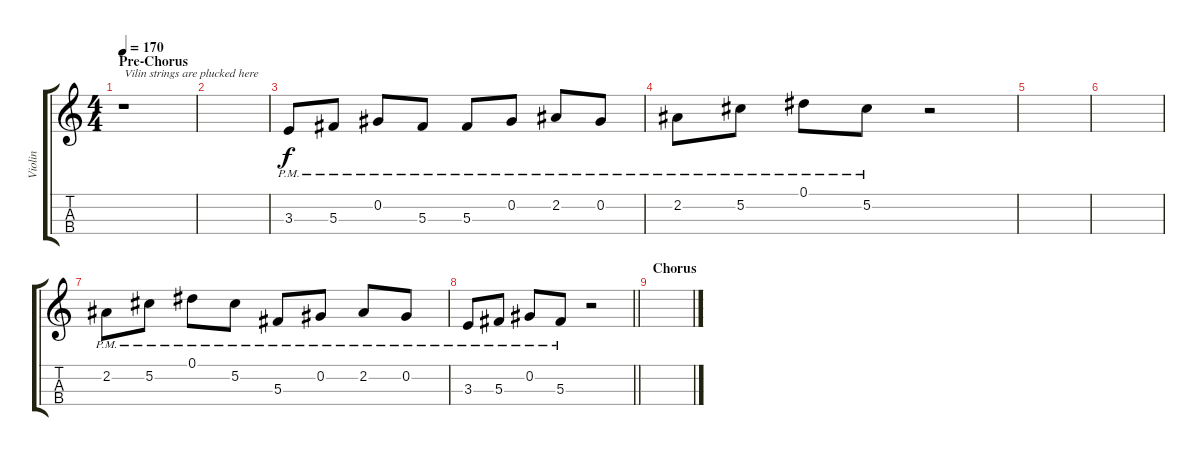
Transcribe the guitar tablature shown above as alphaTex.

\track ("Violin" "Violin") {instrument pizzicatostrings}
\staff {score tabs}
\tuning (Eb5 Ab4 Db4 Gb3) {hide}
\ts (4 4)
\section ("" "Pre-Chorus")
\tempo 170
\clef g2
\ks c
r.1{txt "Vilin strings are plucked here" dy f} |
|
3.3{pm}.8{instrument pizzicatostrings} 5.3{pm}.8 0.2{pm}.8 5.3{pm}.8 5.3{pm}.8 0.2{pm}.8 2.2{pm}.8 0.2{pm}.8 |
2.2{pm}.8 5.2{pm}.8 0.1{pm}.8 5.2{pm}.8 r.2 |
|
|
2.2{pm}.8 5.2{pm}.8 0.1{pm}.8 5.2{pm}.8 5.3{pm}.8 0.2{pm}.8 2.2{pm}.8 0.2{pm}.8 |
\barLineRight lightlight
3.3{pm}.8 5.3{pm}.8 0.2{pm}.8 5.3{pm}.8 r.2 |
\section ("" "Chorus")
